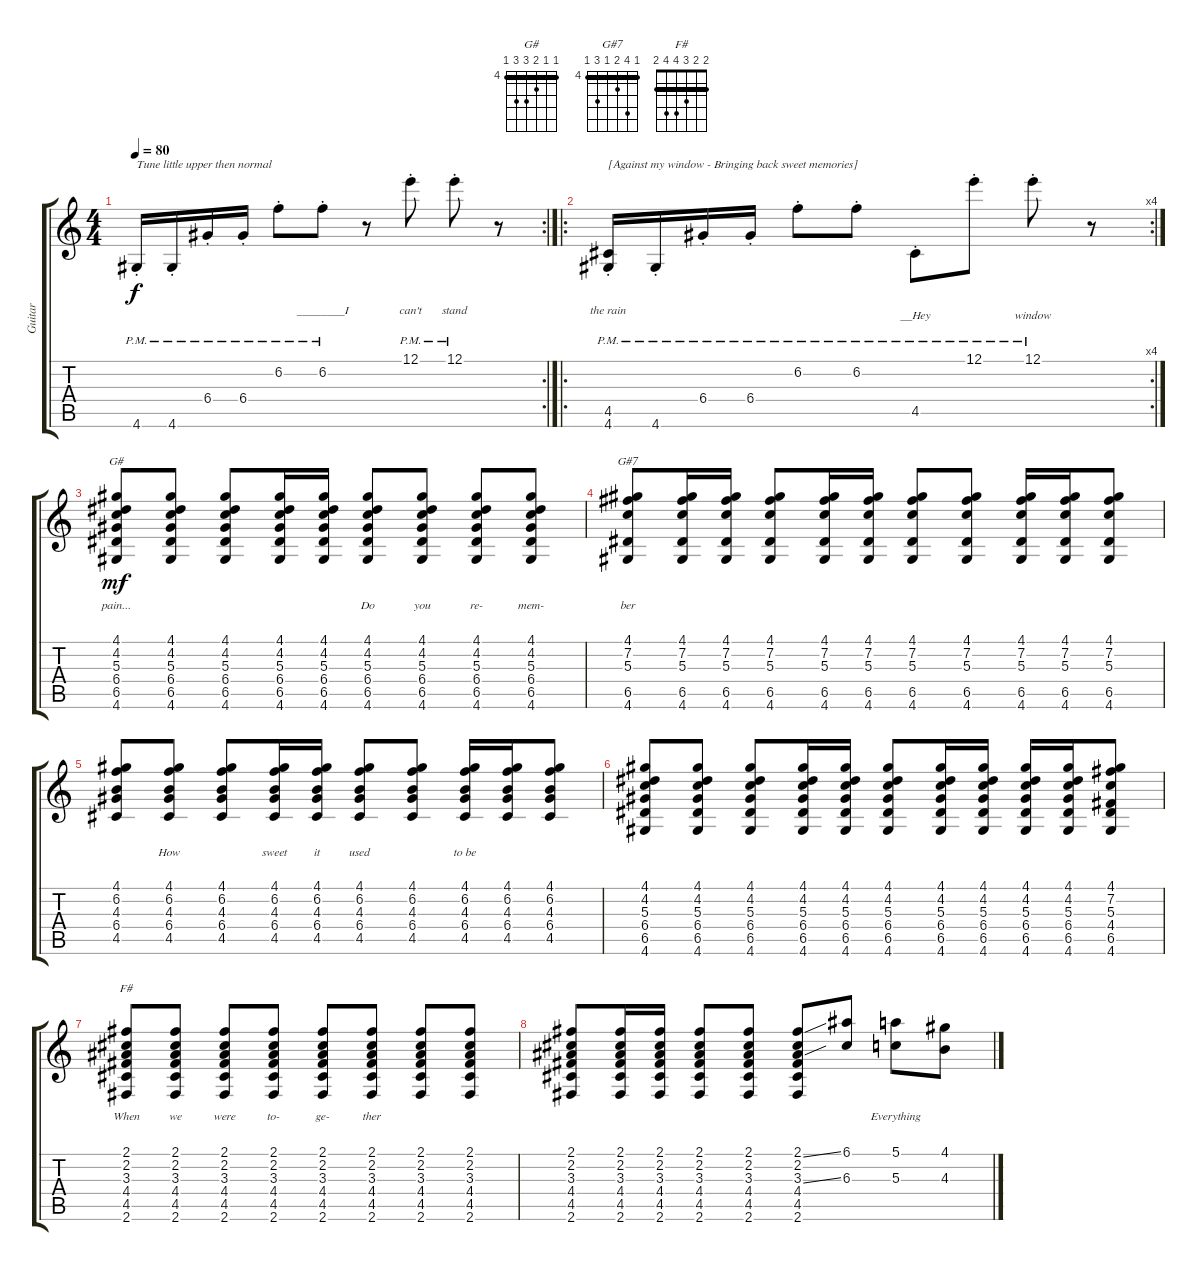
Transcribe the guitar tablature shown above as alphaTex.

\track ("Guitar" "Guitar") {instrument acousticguitarsteel}
\staff {score tabs}
\tuning (E4 B3 G3 D3 A2 E2) {hide}
\chord ("G#" 4 4 5 6 6 4) {firstfret 4 barre 4}
\chord ("G#7" 4 7 5 4 6 4) {firstfret 4 barre 4}
\chord ("F#" 2 2 3 4 4 2) {barre 2}
\rc 2
\ts (4 4)
\tempo 80
\clef g2
\ks c
4.6{pm st}.16{txt "Tune little upper then normal" lyrics (0 "") lyrics (1 "") lyrics (2 "") lyrics (3 "") lyrics (4 "") dy f instrument acousticguitarsteel} 4.6{pm st}.16{lyrics (0 "") lyrics (1 "") lyrics (2 "") lyrics (3 "") lyrics (4 "")} 6.4{pm st}.16{lyrics (0 "") lyrics (1 "") lyrics (2 "") lyrics (3 "") lyrics (4 "")} 6.4{pm st}.16{lyrics (0 "") lyrics (1 "") lyrics (2 "") lyrics (3 "") lyrics (4 "")} 6.2{pm st}.8{lyrics (0 "") lyrics (1 "") lyrics (2 "") lyrics (3 "") lyrics (4 "")} 6.2{pm st}.8{lyrics (0 "________I") lyrics (1 "") lyrics (2 "") lyrics (3 "") lyrics (4 "")} r.8 12.1{pm st}.8{lyrics (0 "can't") lyrics (1 "") lyrics (2 "") lyrics (3 "") lyrics (4 "")} 12.1{pm st}.8{lyrics (0 "stand") lyrics (1 "") lyrics (2 "") lyrics (3 "") lyrics (4 "")} r.8 |
\ro
\rc 4
(4.5{pm st} 4.6{pm st}).16{txt "[Against my window - Bringing back sweet memories]" lyrics (0 "the rain") lyrics (1 "") lyrics (2 "") lyrics (3 "") lyrics (4 "")} 4.6{pm st}.16{lyrics (0 "") lyrics (1 "") lyrics (2 "") lyrics (3 "") lyrics (4 "")} 6.4{pm st}.16{lyrics (0 "") lyrics (1 "") lyrics (2 "") lyrics (3 "") lyrics (4 "")} 6.4{pm st}.16{lyrics (0 "") lyrics (1 "") lyrics (2 "") lyrics (3 "") lyrics (4 "")} 6.2{pm st}.8{lyrics (0 "") lyrics (1 "") lyrics (2 "") lyrics (3 "") lyrics (4 "")} 6.2{pm st}.8{lyrics (0 "") lyrics (1 "") lyrics (2 "") lyrics (3 "") lyrics (4 "")} 4.5{pm st}.8{lyrics (0 "") lyrics (1 "__Hey") lyrics (2 "") lyrics (3 "") lyrics (4 "")} 12.1{pm st}.8{lyrics (0 "") lyrics (1 "") lyrics (2 "") lyrics (3 "") lyrics (4 "")} 12.1{pm st}.8{lyrics (0 "") lyrics (1 "window") lyrics (2 "") lyrics (3 "") lyrics (4 "")} r.8 |
(4.1 4.2 5.3 6.4 6.5 4.6).8{ch "G#" lyrics (0 "") lyrics (1 "pain...") lyrics (2 "") lyrics (3 "") lyrics (4 "") dy mf} (4.1 4.2 5.3 6.4 6.5 4.6).8{lyrics (0 "") lyrics (1 "") lyrics (2 "") lyrics (3 "") lyrics (4 "")} (4.1 4.2 5.3 6.4 6.5 4.6).8{lyrics (0 "") lyrics (1 "") lyrics (2 "") lyrics (3 "") lyrics (4 "")} (4.1 4.2 5.3 6.4 6.5 4.6).16{lyrics (0 "") lyrics (1 "") lyrics (2 "") lyrics (3 "") lyrics (4 "")} (4.1 4.2 5.3 6.4 6.5 4.6).16{lyrics (0 "") lyrics (1 "") lyrics (2 "") lyrics (3 "") lyrics (4 "")} (4.1 4.2 5.3 6.4 6.5 4.6).8{lyrics (0 "") lyrics (1 "Do") lyrics (2 "") lyrics (3 "") lyrics (4 "")} (4.1 4.2 5.3 6.4 6.5 4.6).8{lyrics (0 "") lyrics (1 "you") lyrics (2 "") lyrics (3 "") lyrics (4 "")} (4.1 4.2 5.3 6.4 6.5 4.6).8{lyrics (0 "") lyrics (1 "re-") lyrics (2 "") lyrics (3 "") lyrics (4 "")} (4.1 4.2 5.3 6.4 6.5 4.6).8{lyrics (0 "") lyrics (1 "mem-") lyrics (2 "") lyrics (3 "") lyrics (4 "")} |
(4.1 7.2 5.3 6.5 4.6).8{ch "G#7" lyrics (0 "") lyrics (1 "ber") lyrics (2 "") lyrics (3 "") lyrics (4 "")} (4.1 7.2 5.3 6.5 4.6).16{lyrics (0 "") lyrics (1 "") lyrics (2 "") lyrics (3 "") lyrics (4 "")} (4.1 7.2 5.3 6.5 4.6).16{lyrics (0 "") lyrics (1 "") lyrics (2 "") lyrics (3 "") lyrics (4 "")} (4.1 7.2 5.3 6.5 4.6).8{lyrics (0 "") lyrics (1 "") lyrics (2 "") lyrics (3 "") lyrics (4 "")} (4.1 7.2 5.3 6.5 4.6).16{lyrics (0 "") lyrics (1 "") lyrics (2 "") lyrics (3 "") lyrics (4 "")} (4.1 7.2 5.3 6.5 4.6).16{lyrics (0 "") lyrics (1 "") lyrics (2 "") lyrics (3 "") lyrics (4 "")} (4.1 7.2 5.3 6.5 4.6).8{lyrics (0 "") lyrics (1 "") lyrics (2 "") lyrics (3 "") lyrics (4 "")} (4.1 7.2 5.3 6.5 4.6).8{lyrics (0 "") lyrics (1 "") lyrics (2 "") lyrics (3 "") lyrics (4 "")} (4.1 7.2 5.3 6.5 4.6).16{lyrics (0 "") lyrics (1 "") lyrics (2 "") lyrics (3 "") lyrics (4 "")} (4.1 7.2 5.3 6.5 4.6).16{lyrics (0 "") lyrics (1 "") lyrics (2 "") lyrics (3 "") lyrics (4 "")} (4.1 7.2 5.3 6.5 4.6).8{lyrics (0 "") lyrics (1 "") lyrics (2 "") lyrics (3 "") lyrics (4 "")} |
(4.1 6.2 4.3 6.4 4.5).8{lyrics (0 "") lyrics (1 "") lyrics (2 "") lyrics (3 "") lyrics (4 "")} (4.1 6.2 4.3 6.4 4.5).8{lyrics (0 "") lyrics (1 "How") lyrics (2 "") lyrics (3 "") lyrics (4 "")} (4.1 6.2 4.3 6.4 4.5).8{lyrics (0 "") lyrics (1 "") lyrics (2 "") lyrics (3 "") lyrics (4 "")} (4.1 6.2 4.3 6.4 4.5).16{lyrics (0 "") lyrics (1 "sweet") lyrics (2 "") lyrics (3 "") lyrics (4 "")} (4.1 6.2 4.3 6.4 4.5).16{lyrics (0 "") lyrics (1 "it") lyrics (2 "") lyrics (3 "") lyrics (4 "")} (4.1 6.2 4.3 6.4 4.5).8{lyrics (0 "") lyrics (1 "used") lyrics (2 "") lyrics (3 "") lyrics (4 "")} (4.1 6.2 4.3 6.4 4.5).8{lyrics (0 "") lyrics (1 "") lyrics (2 "") lyrics (3 "") lyrics (4 "")} (4.1 6.2 4.3 6.4 4.5).16{lyrics (0 "") lyrics (1 "to be") lyrics (2 "") lyrics (3 "") lyrics (4 "")} (4.1 6.2 4.3 6.4 4.5).16{lyrics (0 "") lyrics (1 "") lyrics (2 "") lyrics (3 "") lyrics (4 "")} (4.1 6.2 4.3 6.4 4.5).8{lyrics (0 "") lyrics (1 "") lyrics (2 "") lyrics (3 "") lyrics (4 "")} |
(4.1 4.2 5.3 6.4 6.5 4.6).8{lyrics (0 "") lyrics (1 "") lyrics (2 "") lyrics (3 "") lyrics (4 "")} (4.1 4.2 5.3 6.4 6.5 4.6).8{lyrics (0 "") lyrics (1 "") lyrics (2 "") lyrics (3 "") lyrics (4 "")} (4.1 4.2 5.3 6.4 6.5 4.6).8{lyrics (0 "") lyrics (1 "") lyrics (2 "") lyrics (3 "") lyrics (4 "")} (4.1 4.2 5.3 6.4 6.5 4.6).16{lyrics (0 "") lyrics (1 "") lyrics (2 "") lyrics (3 "") lyrics (4 "")} (4.1 4.2 5.3 6.4 6.5 4.6).16{lyrics (0 "") lyrics (1 "") lyrics (2 "") lyrics (3 "") lyrics (4 "")} (4.1 4.2 5.3 6.4 6.5 4.6).8{lyrics (0 "") lyrics (1 "") lyrics (2 "") lyrics (3 "") lyrics (4 "")} (4.1 4.2 5.3 6.4 6.5 4.6).16{lyrics (0 "") lyrics (1 "") lyrics (2 "") lyrics (3 "") lyrics (4 "")} (4.1 4.2 5.3 6.4 6.5 4.6).16{lyrics (0 "") lyrics (1 "") lyrics (2 "") lyrics (3 "") lyrics (4 "")} (4.1 4.2 5.3 6.4 6.5 4.6).16{lyrics (0 "") lyrics (1 "") lyrics (2 "") lyrics (3 "") lyrics (4 "")} (4.1 4.2 5.3 6.4 6.5 4.6).16{lyrics (0 "") lyrics (1 "") lyrics (2 "") lyrics (3 "") lyrics (4 "")} (4.1 7.2 5.3 4.4 6.5 4.6).8{lyrics (0 "") lyrics (1 "") lyrics (2 "") lyrics (3 "") lyrics (4 "")} |
(2.1 2.2 3.3 4.4 4.5 2.6).8{ch "F#" lyrics (0 "") lyrics (1 "When") lyrics (2 "") lyrics (3 "") lyrics (4 "")} (2.1 2.2 3.3 4.4 4.5 2.6).8{lyrics (0 "") lyrics (1 "we") lyrics (2 "") lyrics (3 "") lyrics (4 "")} (2.1 2.2 3.3 4.4 4.5 2.6).8{lyrics (0 "") lyrics (1 "were") lyrics (2 "") lyrics (3 "") lyrics (4 "")} (2.1 2.2 3.3 4.4 4.5 2.6).8{lyrics (0 "") lyrics (1 "to-") lyrics (2 "") lyrics (3 "") lyrics (4 "")} (2.1 2.2 3.3 4.4 4.5 2.6).8{lyrics (0 "") lyrics (1 "ge-") lyrics (2 "") lyrics (3 "") lyrics (4 "")} (2.1 2.2 3.3 4.4 4.5 2.6).8{lyrics (0 "") lyrics (1 "ther") lyrics (2 "") lyrics (3 "") lyrics (4 "")} (2.1 2.2 3.3 4.4 4.5 2.6).8{lyrics (0 "") lyrics (1 "") lyrics (2 "") lyrics (3 "") lyrics (4 "")} (2.1 2.2 3.3 4.4 4.5 2.6).8{lyrics (0 "") lyrics (1 "") lyrics (2 "") lyrics (3 "") lyrics (4 "")} |
(2.1 2.2 3.3 4.4 4.5 2.6).8{lyrics (0 "") lyrics (1 "") lyrics (2 "") lyrics (3 "") lyrics (4 "")} (2.1 2.2 3.3 4.4 4.5 2.6).16{lyrics (0 "") lyrics (1 "") lyrics (2 "") lyrics (3 "") lyrics (4 "")} (2.1 2.2 3.3 4.4 4.5 2.6).16{lyrics (0 "") lyrics (1 "") lyrics (2 "") lyrics (3 "") lyrics (4 "")} (2.1 2.2 3.3 4.4 4.5 2.6).8{lyrics (0 "") lyrics (1 "") lyrics (2 "") lyrics (3 "") lyrics (4 "")} (2.1 2.2 3.3 4.4 4.5 2.6).8{lyrics (0 "") lyrics (1 "") lyrics (2 "") lyrics (3 "") lyrics (4 "")} (2.1{ss} 2.2 3.3{ss} 4.4 4.5 2.6).8{lyrics (0 "") lyrics (1 "") lyrics (2 "") lyrics (3 "") lyrics (4 "")} (6.1 6.3).8{lyrics (0 "") lyrics (1 "") lyrics (2 "") lyrics (3 "") lyrics (4 "")} (5.1 5.3).8{lyrics (0 "") lyrics (1 "Everything") lyrics (2 "") lyrics (3 "") lyrics (4 "")} (4.1 4.3).8{lyrics (0 "") lyrics (1 "") lyrics (2 "") lyrics (3 "") lyrics (4 "")}
